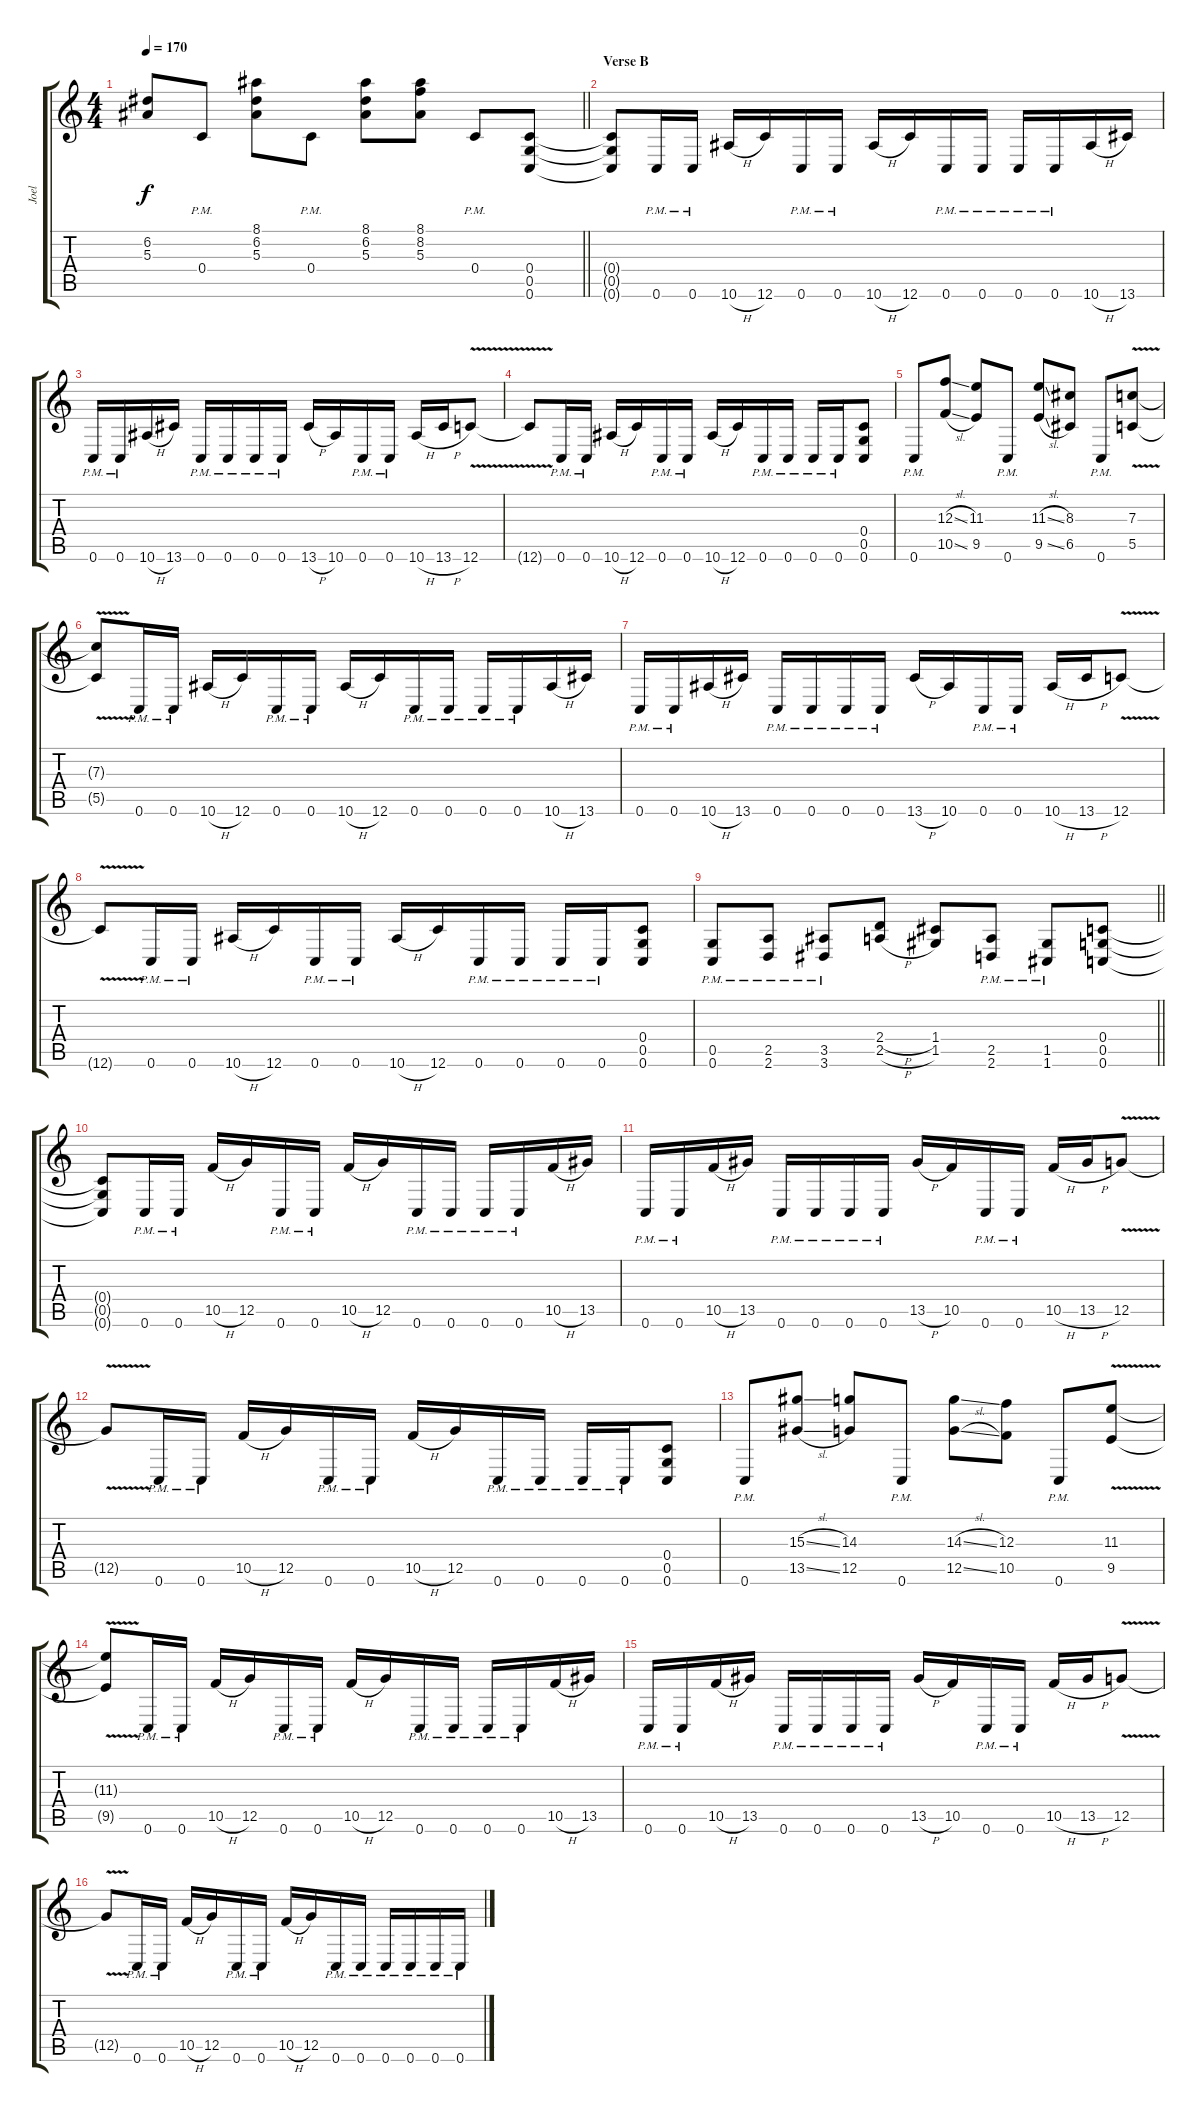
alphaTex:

\track ("Joel" "Joel") {instrument distortionguitar}
\staff {score tabs}
\tuning (D4 A3 F3 C3 G2 C2) {hide}
\ts (4 4)
\tempo 170
\clef g2
\barLineRight lightlight
\ks c
(6.2 5.3).8{dy f} 0.4{pm}.8 (8.1 6.2 5.3).8 0.4{pm}.8 (8.1 6.2 5.3).8 (8.1 8.2 5.3).8 0.4{pm}.8 (0.4 0.5 0.6).8 |
\section ("" "Verse B")
(0.4{t} 0.5{t} 0.6{t}).8 0.6{pm}.16 0.6{pm}.16 10.6{h}.16 12.6.16 0.6{pm}.16 0.6{pm}.16 10.6{h}.16 12.6.16 0.6{pm}.16 0.6{pm}.16 0.6{pm}.16 0.6{pm}.16 10.6{h}.16 13.6.16 |
0.6{pm}.16 0.6{pm}.16 10.6{h}.16 13.6.16 0.6{pm}.16 0.6{pm}.16 0.6{pm}.16 0.6{pm}.16 13.6{h}.16 10.6.16 0.6{pm}.16 0.6{pm}.16 10.6{h}.16 13.6{h}.16 12.6{v}.8 |
12.6{t}.8 0.6{pm}.16 0.6{pm}.16 10.6{h}.16 12.6.16 0.6{pm}.16 0.6{pm}.16 10.6{h}.16 12.6.16 0.6{pm}.16 0.6{pm}.16 0.6{pm}.16 0.6{pm}.16 (0.4 0.5 0.6).8 |
0.6{pm}.8 (12.3{sl} 10.5{sl}).8 (11.3 9.5).8 0.6{pm}.8 (11.3{sl} 9.5{sl}).8 (8.3 6.5).8 0.6{pm}.8 (7.3{v} 5.5{v}).8 |
(7.3{t} 5.5{t}).8 0.6{pm}.16 0.6{pm}.16 10.6{h}.16 12.6.16 0.6{pm}.16 0.6{pm}.16 10.6{h}.16 12.6.16 0.6{pm}.16 0.6{pm}.16 0.6{pm}.16 0.6{pm}.16 10.6{h}.16 13.6.16 |
0.6{pm}.16 0.6{pm}.16 10.6{h}.16 13.6.16 0.6{pm}.16 0.6{pm}.16 0.6{pm}.16 0.6{pm}.16 13.6{h}.16 10.6.16 0.6{pm}.16 0.6{pm}.16 10.6{h}.16 13.6{h}.16 12.6{v}.8 |
12.6{t}.8 0.6{pm}.16 0.6{pm}.16 10.6{h}.16 12.6.16 0.6{pm}.16 0.6{pm}.16 10.6{h}.16 12.6.16 0.6{pm}.16 0.6{pm}.16 0.6{pm}.16 0.6{pm}.16 (0.4 0.5 0.6).8 |
\barLineRight lightlight
(0.5{pm} 0.6{pm}).8 (2.5{pm} 2.6{pm}).8 (3.5{pm} 3.6{pm}).8 (2.4{h} 2.5{h}).8 (1.4 1.5).8 (2.5{pm} 2.6{pm}).8 (1.5{pm} 1.6{pm}).8 (0.4 0.5 0.6).8 |
(0.4{t} 0.5{t} 0.6{t}).8 0.6{pm}.16 0.6{pm}.16 10.5{h}.16 12.5.16 0.6{pm}.16 0.6{pm}.16 10.5{h}.16 12.5.16 0.6{pm}.16 0.6{pm}.16 0.6{pm}.16 0.6{pm}.16 10.5{h}.16 13.5.16 |
0.6{pm}.16 0.6{pm}.16 10.5{h}.16 13.5.16 0.6{pm}.16 0.6{pm}.16 0.6{pm}.16 0.6{pm}.16 13.5{h}.16 10.5.16 0.6{pm}.16 0.6{pm}.16 10.5{h}.16 13.5{h}.16 12.5{v}.8 |
12.5{t}.8 0.6{pm}.16 0.6{pm}.16 10.5{h}.16 12.5.16 0.6{pm}.16 0.6{pm}.16 10.5{h}.16 12.5.16 0.6{pm}.16 0.6{pm}.16 0.6{pm}.16 0.6{pm}.16 (0.4 0.5 0.6).8 |
0.6{pm}.8 (15.3{sl} 13.5{sl}).8 (14.3 12.5).8 0.6{pm}.8 (14.3{sl} 12.5{sl}).8 (12.3 10.5).8 0.6{pm}.8 (11.3{v} 9.5{v}).8 |
(11.3{t} 9.5{t}).8 0.6{pm}.16 0.6{pm}.16 10.5{h}.16 12.5.16 0.6{pm}.16 0.6{pm}.16 10.5{h}.16 12.5.16 0.6{pm}.16 0.6{pm}.16 0.6{pm}.16 0.6{pm}.16 10.5{h}.16 13.5.16 |
0.6{pm}.16 0.6{pm}.16 10.5{h}.16 13.5.16 0.6{pm}.16 0.6{pm}.16 0.6{pm}.16 0.6{pm}.16 13.5{h}.16 10.5.16 0.6{pm}.16 0.6{pm}.16 10.5{h}.16 13.5{h}.16 12.5{v}.8 |
12.5{t}.8 0.6{pm}.16 0.6{pm}.16 10.5{h}.16 12.5.16 0.6{pm}.16 0.6{pm}.16 10.5{h}.16 12.5.16 0.6{pm}.16 0.6{pm}.16 0.6{pm}.16 0.6{pm}.16 0.6{pm}.16 0.6{pm}.16
